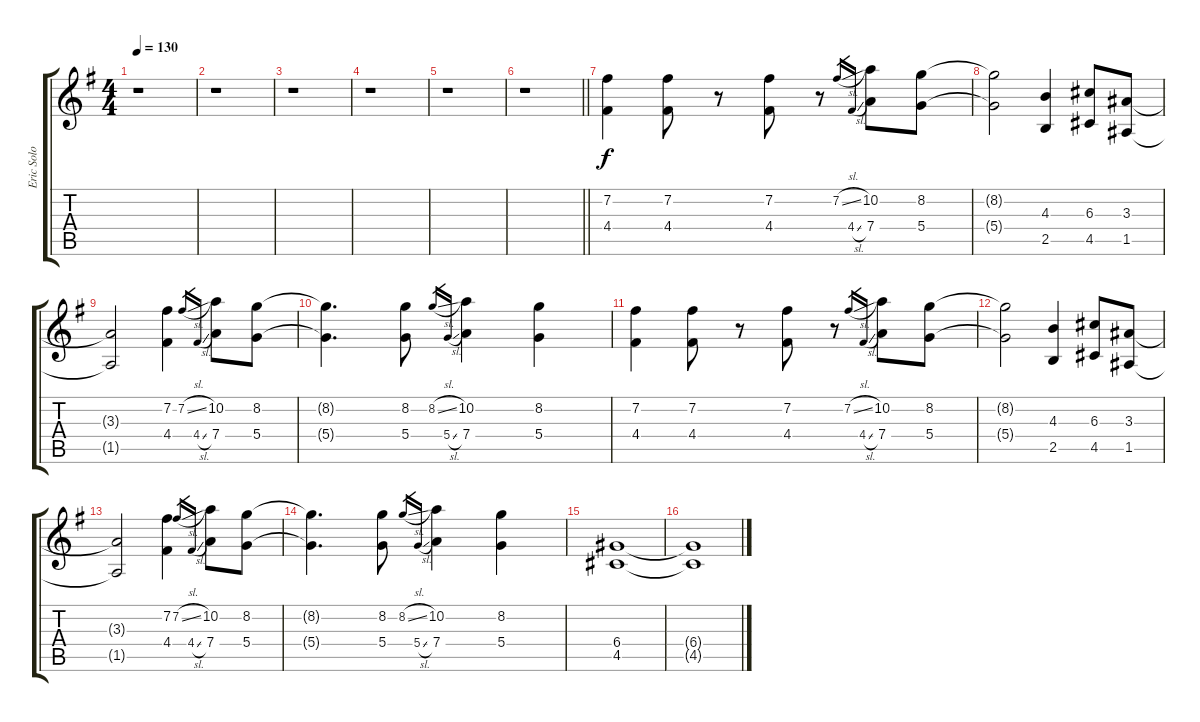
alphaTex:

\track ("Eric Solo Gtr." "Eric Solo ") {instrument distortionguitar}
\staff {score tabs}
\tuning (E4 B3 G3 D3 A2 E2) {hide}
\ts (4 4)
\tempo 130
\clef g2
\ks g
r.1{dy f} |
r.1 |
r.1 |
r.1 |
r.1 |
\barLineRight lightlight
r.1 |
(7.2 4.4).4 (7.2 4.4).8 r.8 (7.2 4.4).8 r.8 7.2{sl}.16{gr} 4.4{sl}.16{gr} (10.2 7.4).8 (8.2 5.4).8 |
(8.2{t} 5.4{t}).2 (4.3 2.5).4 (6.3 4.5).8 (3.3 1.5).8 |
(3.3{t} 1.5{t}).2 (7.2 4.4).4 7.2{sl}.16{gr} 4.4{sl}.16{gr} (10.2 7.4).8 (8.2 5.4).8 |
(8.2{t} 5.4{t}).4{d} (8.2 5.4).8 8.2{sl}.16{gr} 5.4{sl}.16{gr} (10.2 7.4).4 (8.2 5.4).4 |
(7.2 4.4).4 (7.2 4.4).8 r.8 (7.2 4.4).8 r.8 7.2{sl}.16{gr} 4.4{sl}.16{gr} (10.2 7.4).8 (8.2 5.4).8 |
(8.2{t} 5.4{t}).2 (4.3 2.5).4 (6.3 4.5).8 (3.3 1.5).8 |
(3.3{t} 1.5{t}).2 (7.2 4.4).4 7.2{sl}.16{gr} 4.4{sl}.16{gr} (10.2 7.4).8 (8.2 5.4).8 |
(8.2{t} 5.4{t}).4{d} (8.2 5.4).8 8.2{sl}.16{gr} 5.4{sl}.16{gr} (10.2 7.4).4 (8.2 5.4).4 |
(6.4 4.5).1 |
(6.4{t} 4.5{t}).1
